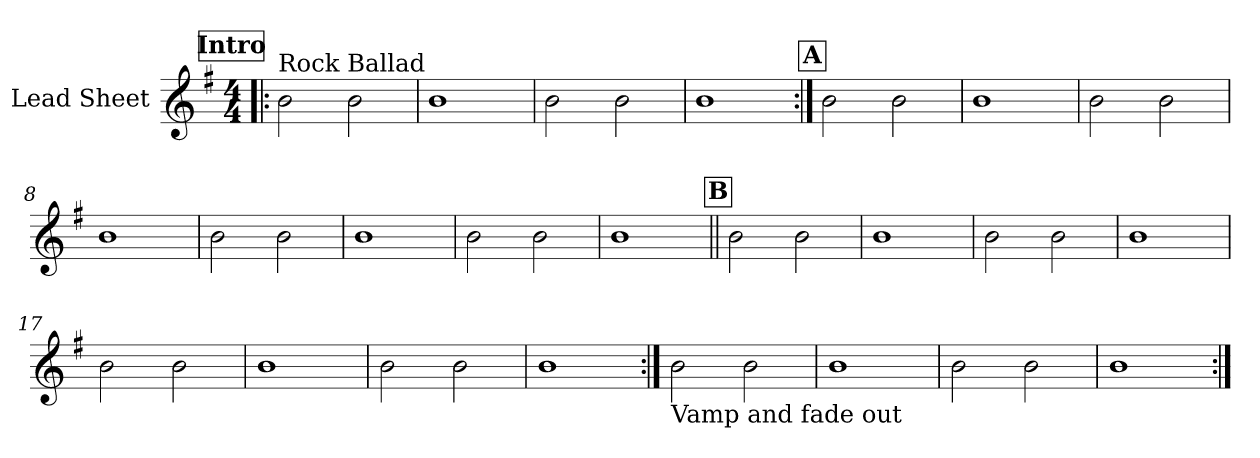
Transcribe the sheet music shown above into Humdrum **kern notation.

**kern
*part1
*staff1
*I"Lead Sheet
*clefG2
*k[f#]
*G:
*M4/4
*MM70
!!LO:REH:place=s1:a:fs=14:t=Intro
=1!|:
!LO:TX:a:t=Rock Ballad
2b\
2b\
=2
1b
=3
2b\
2b\
=4
1b
!!LO:LB:g=z
!!LO:REH:place=s1:a:fs=14:t=A
=5:|!
2b\
2b\
=6
1b
=7
2b\
2b\
=8
1b
!!LO:LB:g=z
=9
2b\
2b\
=10
1b
=11
2b\
2b\
=12
1b
!!LO:LB:g=z
!!LO:REH:place=s1:a:fs=14:t=B
=13||
2b\
2b\
=14
1b
=15
2b\
2b\
=16
1b
!!LO:LB:g=z
=17
2b\
2b\
=18
1b
=19
2b\
2b\
=20
1b
!!LO:LB:g=z
=21:|!
!LO:TX:b:t=Vamp and fade out
2b\
2b\
=22
1b
=23
2b\
2b\
=24
1b
=:|!
*-
